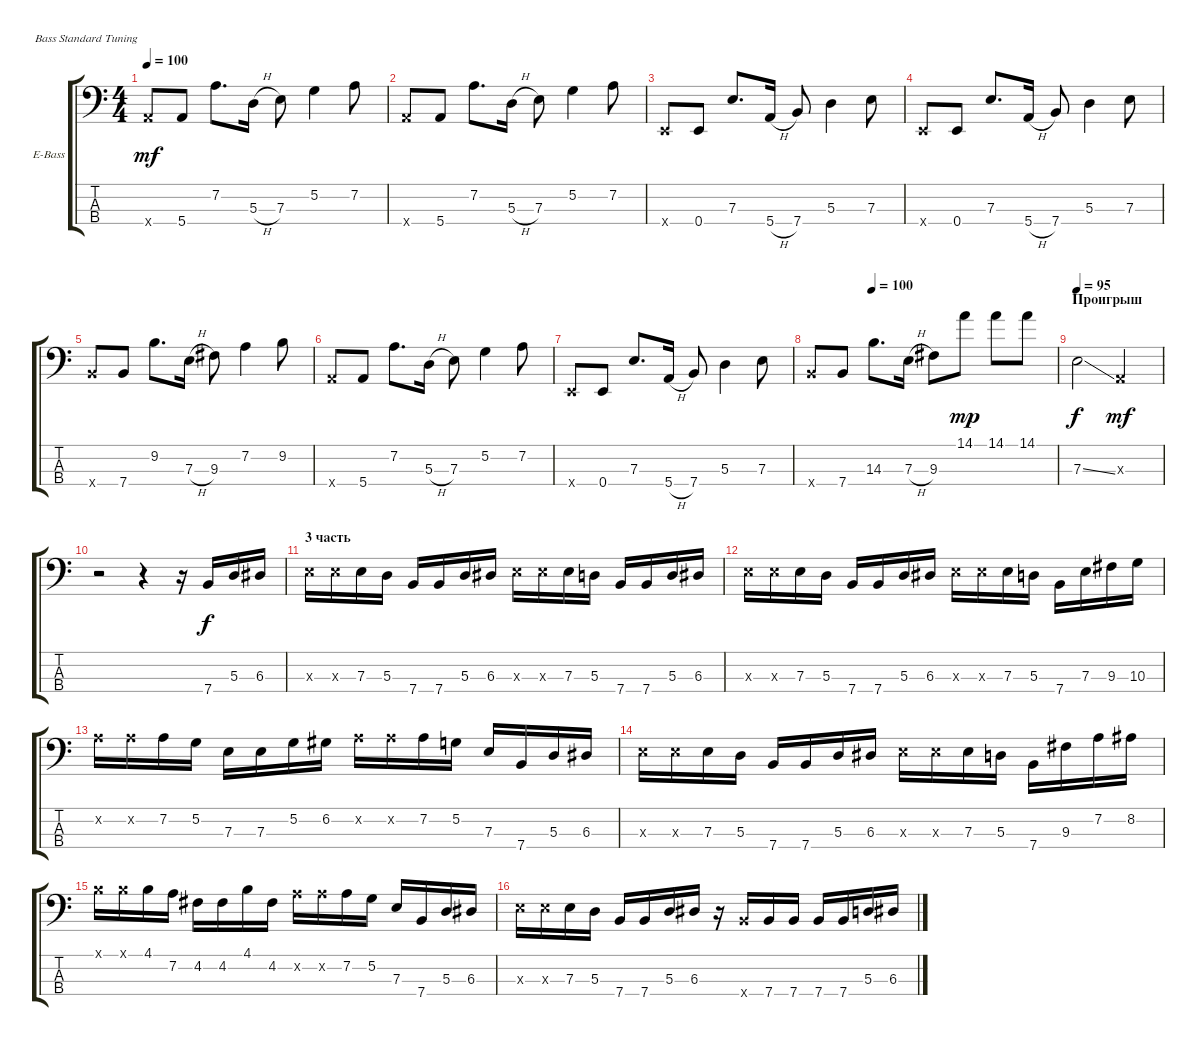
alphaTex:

\defaultSystemsLayout 4
\bracketExtendMode groupsimilarinstruments
\firstSystemTrackNameOrientation horizontal
\otherSystemsTrackNameOrientation horizontal
\track ("Electric Bass" "E-Bass") {instrument electricbassfinger}
\staff {score tabs}
\tuning (G2 D2 A1 E1)
\ts (4 4)
\tempo 100
\clef f4
\ks c
5.4{x}.8{dy mf} 5.4.8 7.2.8{d} 5.3{h}.16 7.3.8 5.2.4 7.2.8 |
5.4{x}.8 5.4.8 7.2.8{d} 5.3{h}.16 7.3.8 5.2.4 7.2.8 |
0.4{x}.8 0.4.8 7.3.8{d} 5.4{h}.16 7.4.8 5.3.4 7.3.8 |
0.4{x}.8 0.4.8 7.3.8{d} 5.4{h}.16 7.4.8 5.3.4 7.3.8 |
7.4{x}.8 7.4.8 9.2.8{d} 7.3{h}.16 9.3.8 7.2.4 9.2.8 |
5.4{x}.8 5.4.8 7.2.8{d} 5.3{h}.16 7.3.8 5.2.4 7.2.8 |
0.4{x}.8 0.4.8 7.3.8{d} 5.4{h}.16 7.4.8 5.3.4 7.3.8 |
\tempo (100 0.25)
7.4{x}.8 7.4.8 14.3.8{d} 7.3{h}.16 9.3.8 14.1.8{dy mp} 14.1.8 14.1.8 |
\section ("" "Проигрыш")
\tempo (95 0.00625)
7.3{ss}.2{dy f} 0.3{x}.2{dy mf} |
r.2 r.4 r.16 7.4.16{dy f} 5.3.16 6.3.16 |
\section ("" "3 часть")
7.3{x}.16 7.3{x}.16 7.3.16 5.3.16 7.4.16 7.4.16 5.3.16 6.3.16 7.3{x}.16 7.3{x}.16 7.3.16 5.3.16 7.4.16 7.4.16 5.3.16 6.3.16 |
7.3{x}.16 7.3{x}.16 7.3.16 5.3.16 7.4.16 7.4.16 5.3.16 6.3.16 7.3{x}.16 7.3{x}.16 7.3.16 5.3.16 7.4.16 7.3.16 9.3.16 10.3.16 |
7.2{x}.16 7.2{x}.16 7.2.16 5.2.16 7.3.16 7.3.16 5.2.16 6.2.16 7.2{x}.16 7.2{x}.16 7.2.16 5.2.16 7.3.16 7.4.16 5.3.16 6.3.16 |
7.3{x}.16 7.3{x}.16 7.3.16 5.3.16 7.4.16 7.4.16 5.3.16 6.3.16 7.3{x}.16 7.3{x}.16 7.3.16 5.3.16 7.4.16 9.3.16 7.2.16 8.2.16 |
4.1{x}.16 4.1{x}.16 4.1.16 7.2.16 4.2.16 4.2.16 4.1.16 4.2.16 7.2{x}.16 7.2{x}.16 7.2.16 5.2.16 7.3.16 7.4.16 5.3.16 6.3.16 |
7.3{x}.16 7.3{x}.16 7.3.16 5.3.16 7.4.16 7.4.16 5.3.16 6.3.16 r.16 7.4{x}.16 7.4.16 7.4.16 7.4.16 7.4.16 5.3.16 6.3.16
